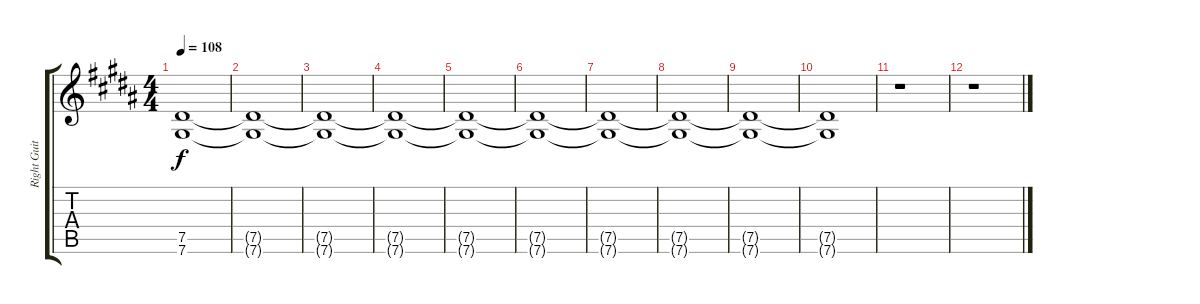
\track ("Right Guitar" "Right Guit") {instrument distortionguitar}
\staff {score tabs}
\tuning (Eb4 Bb3 Gb3 Db3 Ab2 Db2) {hide}
\ts (4 4)
\tempo 108
\clef g2
\ks b
(7.5{t} 7.6{t}).1{dy f} |
(7.5{t} 7.6{t}).1 |
(7.5{t} 7.6{t}).1{volume 4} |
(7.5{t} 7.6{t}).1 |
(7.5{t} 7.6{t}).1 |
(7.5{t} 7.6{t}).1 |
(7.5{t} 7.6{t}).1{volume 0} |
(7.5{t} 7.6{t}).1 |
(7.5{t} 7.6{t}).1 |
(7.5{t} 7.6{t}).1 |
r.1 |
r.1
